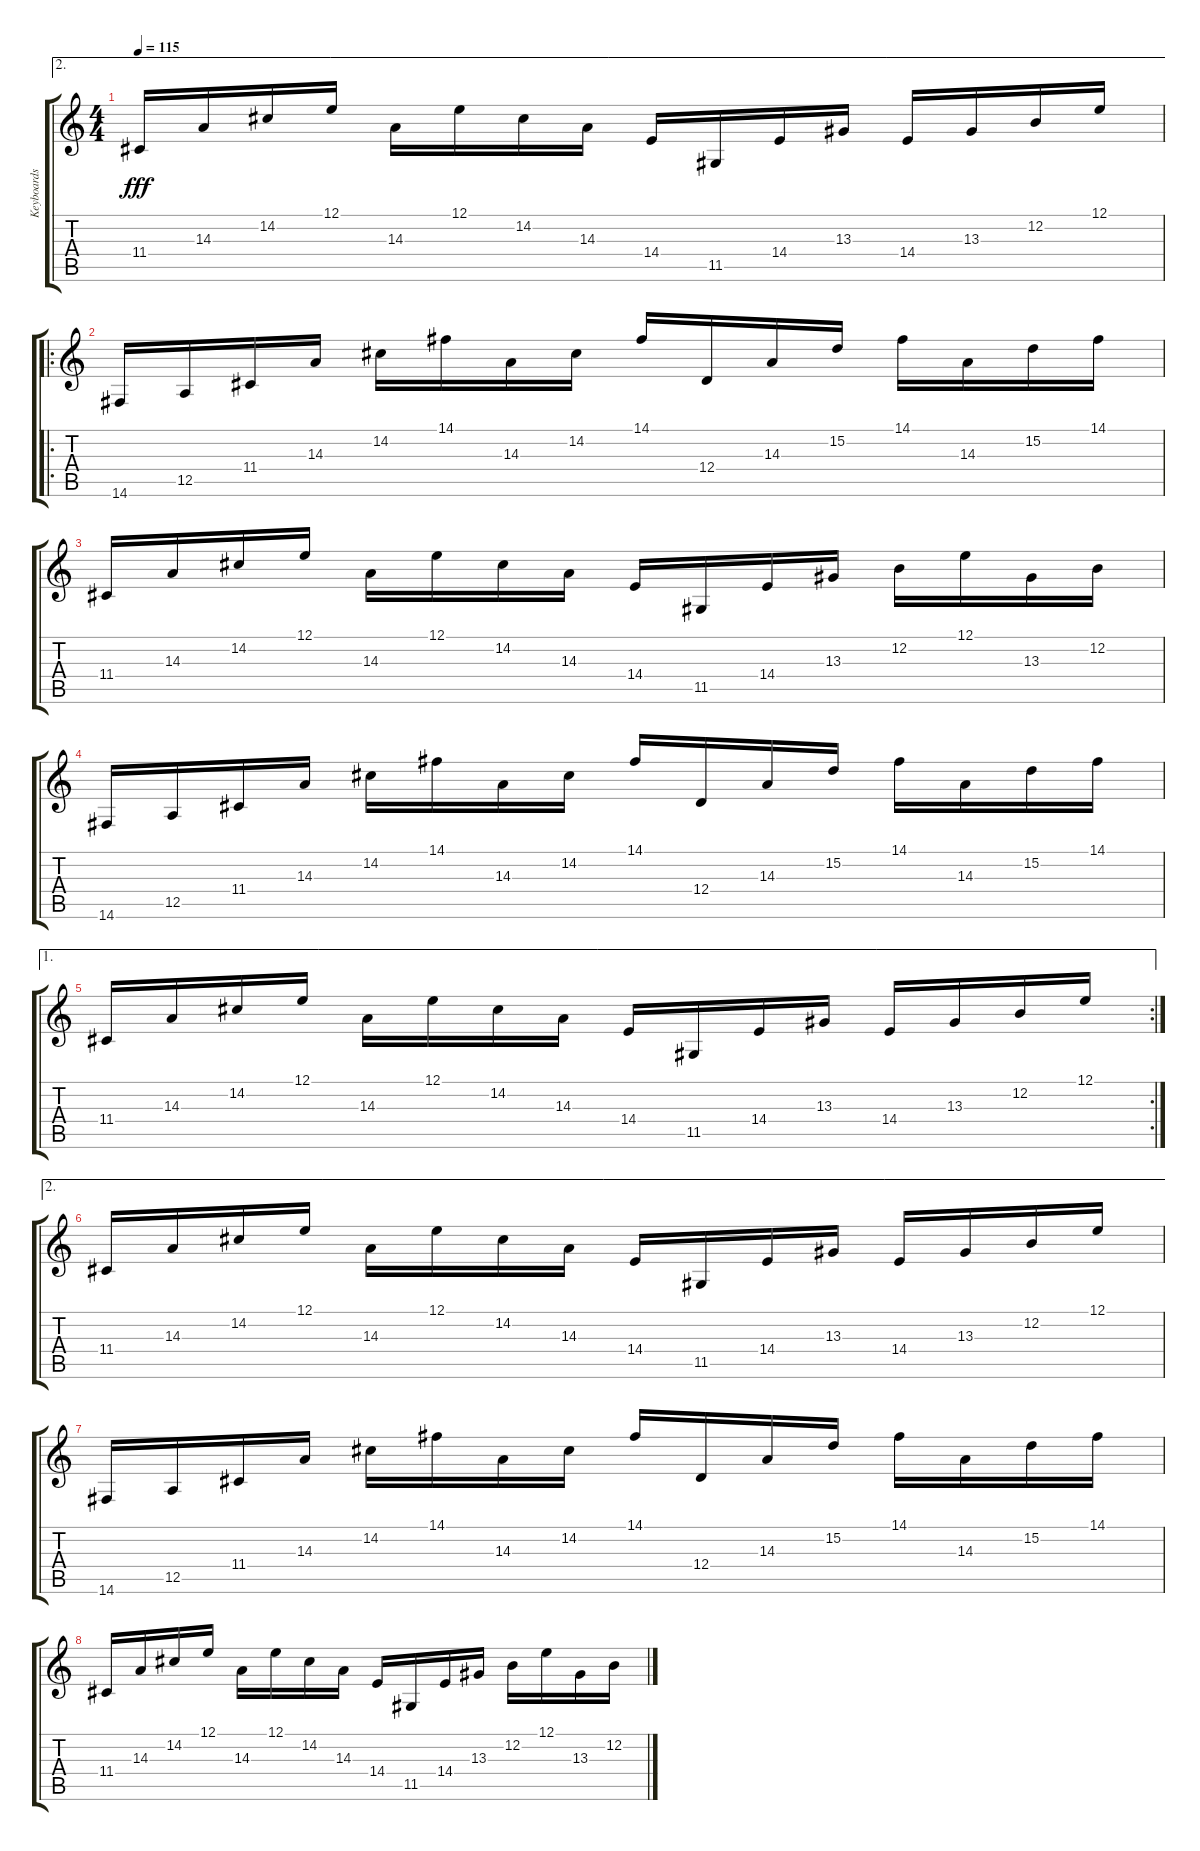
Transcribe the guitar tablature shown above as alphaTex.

\track ("Keyboards 3" "Keyboards ") {instrument orchestralharp}
\staff {score tabs}
\tuning (E4 B3 G3 D3 A2 E2) {hide}
\ae 2
\ts (4 4)
\tempo 115
\clef g2
\ks c
11.4.16{dy fff} 14.3.16 14.2.16 12.1.16 14.3.16 12.1.16 14.2.16 14.3.16 14.4.16 11.5.16 14.4.16 13.3.16 14.4.16 13.3.16 12.2.16 12.1.16 |
\ro
14.6.16{instrument orchestralharp} 12.5.16 11.4.16 14.3.16 14.2.16 14.1.16 14.3.16 14.2.16 14.1.16 12.4.16 14.3.16 15.2.16 14.1.16 14.3.16 15.2.16 14.1.16 |
11.4.16 14.3.16 14.2.16 12.1.16 14.3.16 12.1.16 14.2.16 14.3.16 14.4.16 11.5.16 14.4.16 13.3.16 12.2.16 12.1.16 13.3.16 12.2.16 |
14.6.16 12.5.16 11.4.16 14.3.16 14.2.16 14.1.16 14.3.16 14.2.16 14.1.16 12.4.16 14.3.16 15.2.16 14.1.16 14.3.16 15.2.16 14.1.16 |
\ae 1
\rc 2
11.4.16 14.3.16 14.2.16 12.1.16 14.3.16 12.1.16 14.2.16 14.3.16 14.4.16 11.5.16 14.4.16 13.3.16 14.4.16 13.3.16 12.2.16 12.1.16 |
\ae 2
11.4.16 14.3.16 14.2.16 12.1.16 14.3.16 12.1.16 14.2.16 14.3.16 14.4.16 11.5.16 14.4.16 13.3.16 14.4.16 13.3.16 12.2.16 12.1.16 |
14.6.16{instrument orchestralharp} 12.5.16 11.4.16 14.3.16 14.2.16 14.1.16 14.3.16 14.2.16 14.1.16 12.4.16 14.3.16 15.2.16 14.1.16 14.3.16 15.2.16 14.1.16 |
11.4.16 14.3.16 14.2.16 12.1.16 14.3.16 12.1.16 14.2.16 14.3.16 14.4.16 11.5.16 14.4.16 13.3.16 12.2.16 12.1.16 13.3.16 12.2.16
